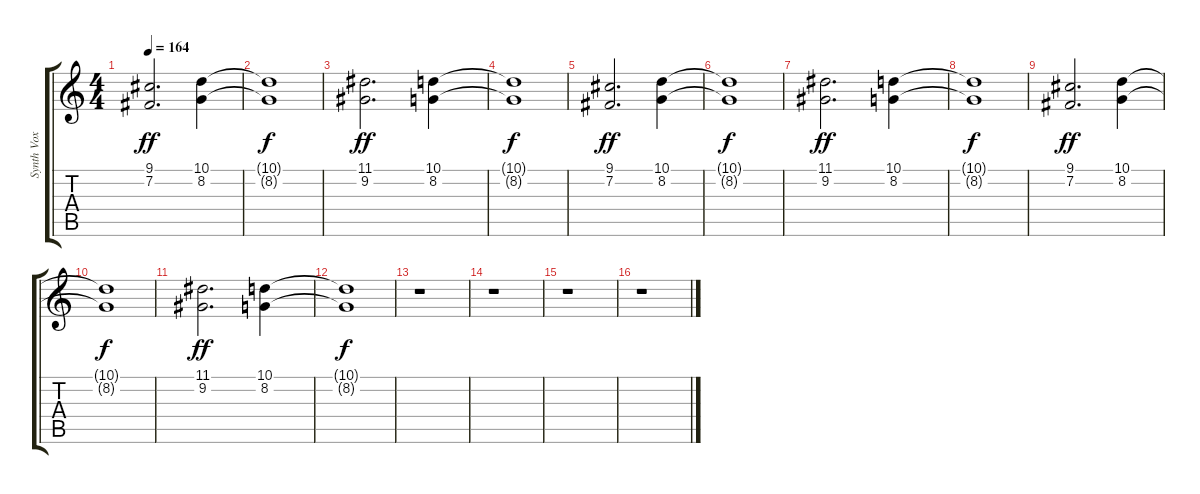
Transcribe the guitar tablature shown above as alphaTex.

\track ("Synth Vox  " "Synth Vox ") {instrument synthvoice}
\staff {score tabs}
\tuning (E4 B3 G3 D3 A2 E2) {hide}
\ts (4 4)
\tempo 164
\clef g2
\ks c
(9.1 7.2).2{d dy ff} (10.1 8.2).4 |
(10.1{t} 8.2{t}).1{dy f} |
(11.1 9.2).2{d dy ff} (10.1 8.2).4 |
(10.1{t} 8.2{t}).1{dy f} |
(9.1 7.2).2{d dy ff} (10.1 8.2).4 |
(10.1{t} 8.2{t}).1{dy f} |
(11.1 9.2).2{d dy ff} (10.1 8.2).4 |
(10.1{t} 8.2{t}).1{dy f} |
(9.1 7.2).2{d dy ff} (10.1 8.2).4 |
(10.1{t} 8.2{t}).1{dy f} |
(11.1 9.2).2{d dy ff} (10.1 8.2).4 |
(10.1{t} 8.2{t}).1{dy f} |
r.1 |
r.1 |
r.1 |
r.1
